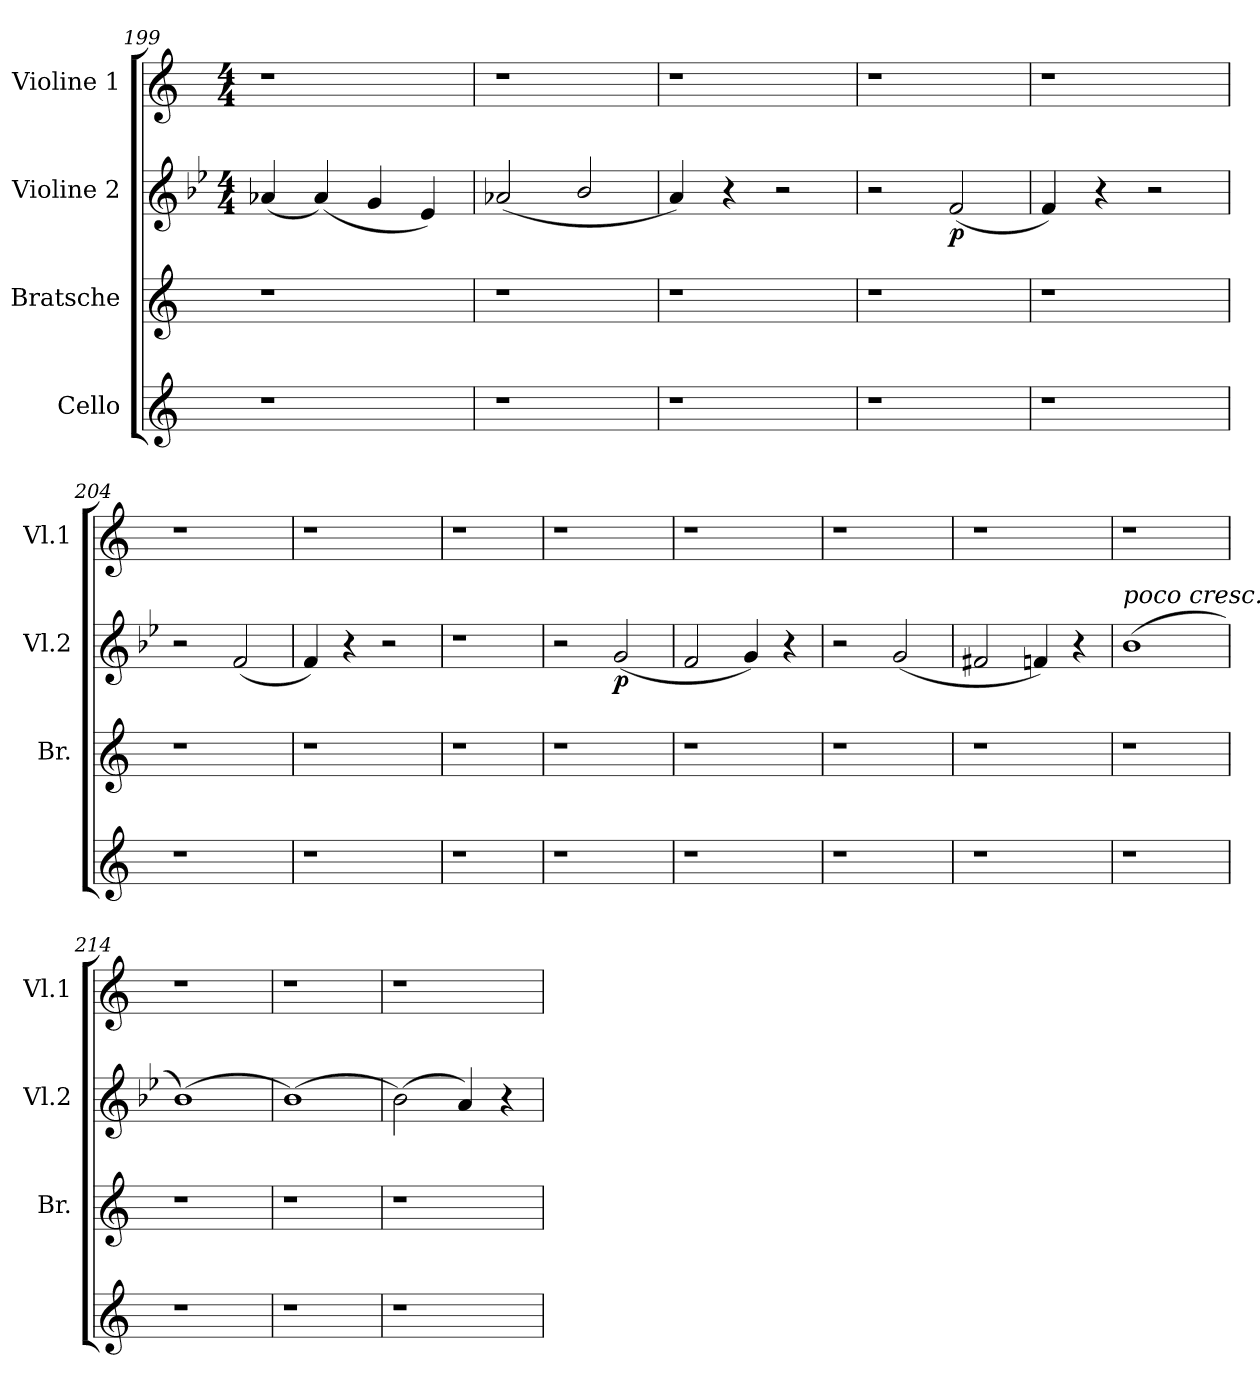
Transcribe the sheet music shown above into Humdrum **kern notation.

**kern	**kern	**kern	**dynam	**kern
*part4	*part3	*part2	*part2	*part1
*staff4	*staff3	*staff2	*staff2	*staff1
*I"Cello	*I"Bratsche	*I"Violine 2	*	*I"Violine 1
*	*I'Br.	*I'Vl.2	*	*I'Vl.1
!!LO:LB:g=z
*clefG2	*clefG2	*clefG2	*	*clefG2
*k[]	*k[]	*k[b-e-]	*	*k[]
*	*	*M4/4	*	*M4/4
=199	=199	=199	=199	=199
1r	1r	(4a-X/	.	1r
.	.	(4a-/)	.	.
.	.	4g/	.	.
.	.	4e-/)	.	.
=200	=200	=200	=200	=200
1r	1r	(2a-X/	.	1r
.	.	2b-/	.	.
=201	=201	=201	=201	=201
1r	1r	4a/)	.	1r
.	.	4r	.	.
.	.	2r	.	.
=202	=202	=202	=202	=202
1r	1r	2r	.	1r
!	!	!	!LO:DY:b	!
.	.	(2f/	p	.
=203	=203	=203	=203	=203
1r	1r	4f/)	.	1r
.	.	4r	.	.
.	.	2r	.	.
=204	=204	=204	=204	=204
1r	1r	2r	.	1r
.	.	(2f/	.	.
=205	=205	=205	=205	=205
1r	1r	4f/)	.	1r
.	.	4r	.	.
.	.	2r	.	.
!!LO:LB:g=z
=206	=206	=206	=206	=206
1r	1r	1r	.	1r
=207	=207	=207	=207	=207
1r	1r	1r	.	1r
=208	=208	=208	=208	=208
1r	1r	1r	.	1r
=209	=209	=209	=209	=209
1r	1r	2r	.	1r
!	!	!	!LO:DY:b	!
.	.	(2g/	p	.
=210	=210	=210	=210	=210
1r	1r	2f/	.	1r
.	.	4g/)	.	.
.	.	4r	.	.
=211	=211	=211	=211	=211
1r	1r	2r	.	1r
.	.	(2g/	.	.
=212	=212	=212	=212	=212
1r	1r	2f#X/	.	1r
.	.	4fn/)	.	.
.	.	4r	.	.
!!LO:PB:g=z
=213	=213	=213	=213	=213
!	!	!LO:TX:a:i:t=poco cresc.	!	!
1r	1r	(1b-	.	1r
=214	=214	=214	=214	=214
1r	1r	(1b-)	.	1r
=215	=215	=215	=215	=215
1r	1r	(1b-)	.	1r
=216	=216	=216	=216	=216
1r	1r	(2b-\)	.	1r
.	.	4a/)	.	.
.	.	4r	.	.
=	=	=	=	=
*-	*-	*-	*-	*-
